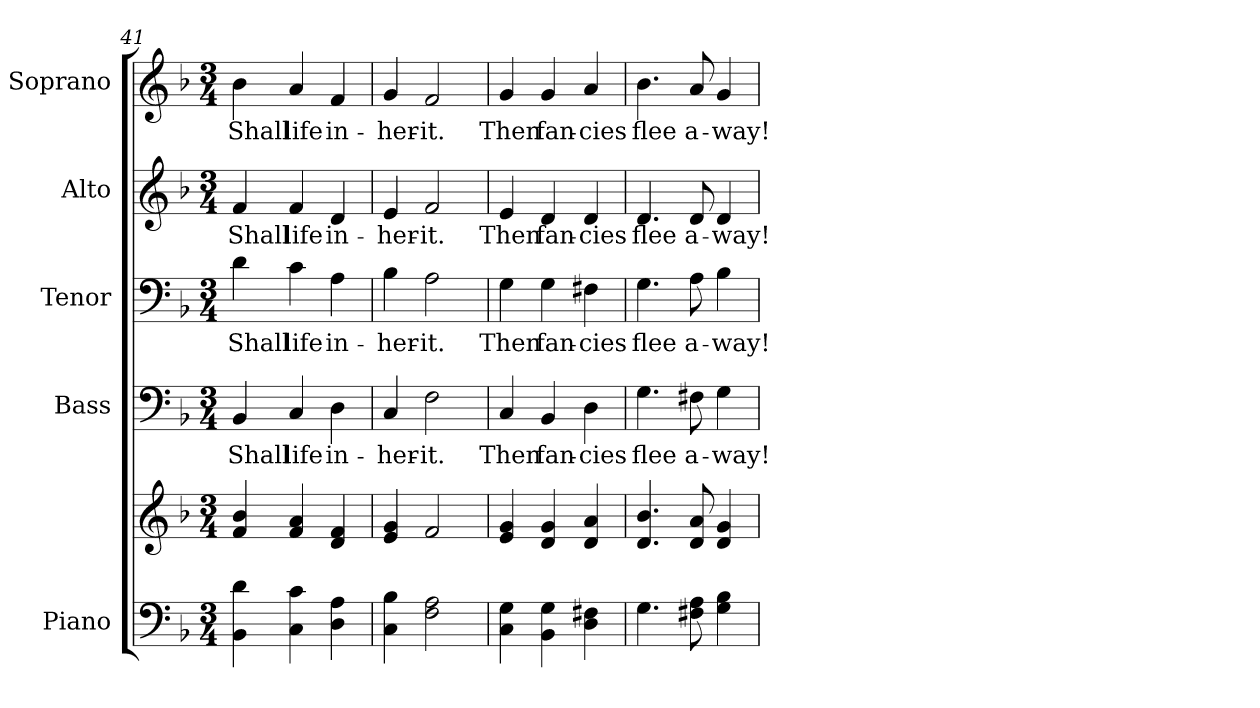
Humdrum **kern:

**kern	**kern	**kern	**text	**kern	**text	**kern	**text	**kern	**text
*part5	*part5	*part4	*part4	*part3	*part3	*part2	*part2	*part1	*part1
*staff6	*staff5	*staff4	*staff4	*staff3	*staff3	*staff2	*staff2	*staff1	*staff1
*I"Piano	*	*I"Bass	*	*I"Tenor	*	*I"Alto	*	*I"Soprano	*
*I'Pno.	*	*I'B.	*	*I'T.	*	*I'A.	*	*I'S.	*
!!LO:PB:g=z
*clefF4	*clefG2	*clefF4	*	*clefF4	*	*clefG2	*	*clefG2	*
*k[b-]	*k[b-]	*k[b-]	*	*k[b-]	*	*k[b-]	*	*k[b-]	*
*F:	*F:	*F:	*	*F:	*	*F:	*	*F:	*
*M3/4	*M3/4	*M3/4	*	*M3/4	*	*M3/4	*	*M3/4	*
=41	=41	=41	=41	=41	=41	=41	=41	=41	=41
!	!	!	!LO:LY:b:color=#000000	!	!	!	!	!	!
!	!	!	!	!	!LO:LY:b:color=#000000	!	!	!	!
!	!	!	!	!	!	!	!LO:LY:b:color=#000000	!	!
!	!	!	!	!	!	!	!	!	!LO:LY:b:color=#000000
4BB-i\ 4di	4fi/ 4b-i	4BB-i/	Shall	4di\	Shall	4fi/	Shall	4b-i\	Shall
!	!	!	!LO:LY:b:color=#000000	!	!	!	!	!	!
!	!	!	!	!	!LO:LY:b:color=#000000	!	!	!	!
!	!	!	!	!	!	!	!LO:LY:b:color=#000000	!	!
!	!	!	!	!	!	!	!	!	!LO:LY:b:color=#000000
4Ci\ 4ci	4fi/ 4ai	4Ci/	life	4ci\	life	4fi/	life	4ai/	life
!	!	!	!LO:LY:b:color=#000000	!	!	!	!	!	!
!	!	!	!	!	!LO:LY:b:color=#000000	!	!	!	!
!	!	!	!	!	!	!	!LO:LY:b:color=#000000	!	!
!	!	!	!	!	!	!	!	!	!LO:LY:b:color=#000000
4Di\ 4Ai	4di/ 4fi	4Di\	in-	4Ai\	in-	4di/	in-	4fi/	in-
=42	=42	=42	=42	=42	=42	=42	=42	=42	=42
!	!	!	!LO:LY:b:color=#000000	!	!	!	!	!	!
!	!	!	!	!	!LO:LY:b:color=#000000	!	!	!	!
!	!	!	!	!	!	!	!LO:LY:b:color=#000000	!	!
!	!	!	!	!	!	!	!	!	!LO:LY:b:color=#000000
4Ci\ 4B-i	4ei/ 4gi	4Ci/	-her-	4B-i\	-her-	4ei/	-her-	4gi/	-her-
!	!	!	!LO:LY:b:color=#000000	!	!	!	!	!	!
!	!	!	!	!	!LO:LY:b:color=#000000	!	!	!	!
!	!	!	!	!	!	!	!LO:LY:b:color=#000000	!	!
!	!	!	!	!	!	!	!	!	!LO:LY:b:color=#000000
2Fi\ 2Ai	2fi/	2Fi\	-it.	2Ai\	-it.	2fi/	-it.	2fi/	-it.
=43	=43	=43	=43	=43	=43	=43	=43	=43	=43
!	!	!	!LO:LY:b:color=#000000	!	!	!	!	!	!
!	!	!	!	!	!LO:LY:b:color=#000000	!	!	!	!
!	!	!	!	!	!	!	!LO:LY:b:color=#000000	!	!
!	!	!	!	!	!	!	!	!	!LO:LY:b:color=#000000
4Ci\ 4Gi	4ei/ 4gi	4Ci/	Then	4Gi\	Then	4ei/	Then	4gi/	Then
!	!	!	!LO:LY:b:color=#000000	!	!	!	!	!	!
!	!	!	!	!	!LO:LY:b:color=#000000	!	!	!	!
!	!	!	!	!	!	!	!LO:LY:b:color=#000000	!	!
!	!	!	!	!	!	!	!	!	!LO:LY:b:color=#000000
4BB-i\ 4Gi	4di/ 4gi	4BB-i/	fan-	4Gi\	fan-	4di/	fan-	4gi/	fan-
!	!	!	!LO:LY:b:color=#000000	!	!	!	!	!	!
!	!	!	!	!	!LO:LY:b:color=#000000	!	!	!	!
!	!	!	!	!	!	!	!LO:LY:b:color=#000000	!	!
!	!	!	!	!	!	!	!	!	!LO:LY:b:color=#000000
4Di\ 4F#Xi	4di/ 4ai	4Di\	-cies	4F#Xi\	-cies	4di/	-cies	4ai/	-cies
!!LO:PB:g=z
=44	=44	=44	=44	=44	=44	=44	=44	=44	=44
!	!	!	!LO:LY:b:color=#000000	!	!	!	!	!	!
!	!	!	!	!	!LO:LY:b:color=#000000	!	!	!	!
!	!	!	!	!	!	!	!LO:LY:b:color=#000000	!	!
!	!	!	!	!	!	!	!	!	!LO:LY:b:color=#000000
4.Gi\	4.di/ 4.b-i	4.Gi\	flee	4.Gi\	flee	4.di/	flee	4.b-i\	flee
!	!	!	!LO:LY:b:color=#000000	!	!	!	!	!	!
!	!	!	!	!	!LO:LY:b:color=#000000	!	!	!	!
!	!	!	!	!	!	!	!LO:LY:b:color=#000000	!	!
!	!	!	!	!	!	!	!	!	!LO:LY:b:color=#000000
8F#Xi\ 8Ai	8di/ 8ai	8F#Xi\	a-	8Ai\	a-	8di/	a-	8ai/	a-
!	!	!	!LO:LY:b:color=#000000	!	!	!	!	!	!
!	!	!	!	!	!LO:LY:b:color=#000000	!	!	!	!
!	!	!	!	!	!	!	!LO:LY:b:color=#000000	!	!
!	!	!	!	!	!	!	!	!	!LO:LY:b:color=#000000
4Gi\ 4B-i	4di/ 4gi	4Gi\	-way!	4B-i\	-way!	4di/	-way!	4gi/	-way!
=	=	=	=	=	=	=	=	=	=
*-	*-	*-	*-	*-	*-	*-	*-	*-	*-
